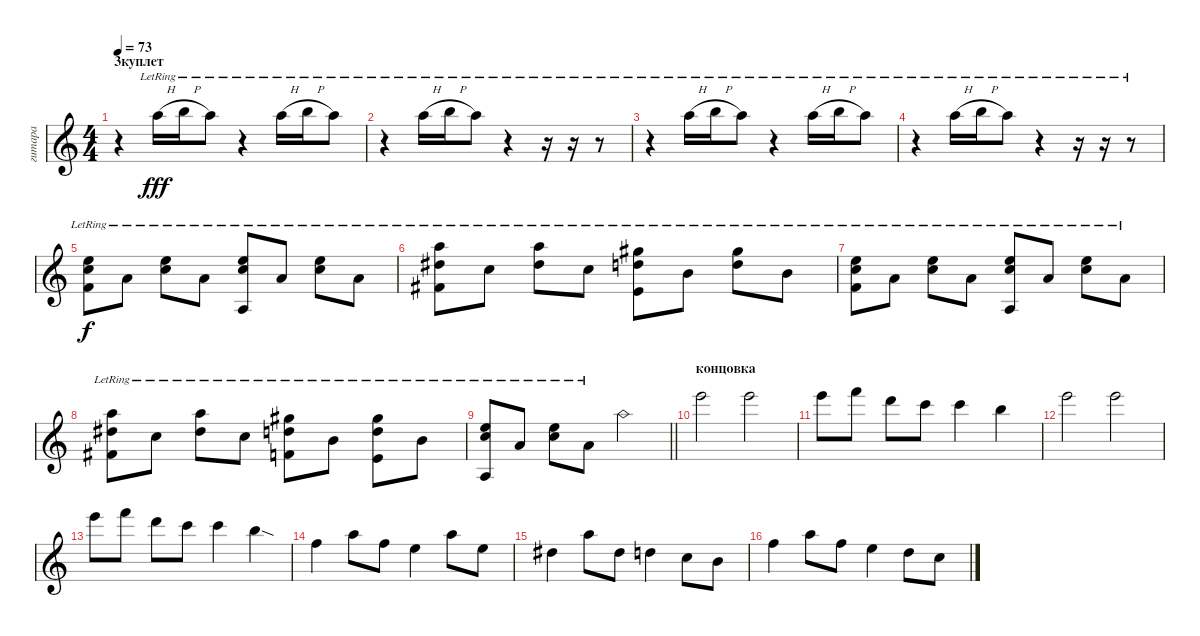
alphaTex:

\track ("гитара " "гитара ") {instrument acousticguitarsteel}
\staff {score}
\tuning (E4 B3 G3 D3 A2 E2) {hide}
\ts (4 4)
\section ("" "3куплет")
\tempo 73
\clef g2
\ks c
r.4{dy f} 5.1{h lr}.16{dy fff} 7.1{h lr}.16 5.1{lr}.8 r.4 5.1{h lr}.16 7.1{h lr}.16 5.1{lr}.8 |
r.4 5.1{h lr}.16 7.1{h lr}.16 5.1{lr}.8 r.4 r.16 r.16 r.8 |
r.4 5.1{h lr}.16 7.1{h lr}.16 5.1{lr}.8 r.4 5.1{h lr}.16 7.1{h lr}.16 5.1{lr}.8 |
r.4 5.1{h lr}.16 7.1{h lr}.16 5.1{lr}.8 r.4 r.16 r.16 r.8 |
(0.1{lr} 1.2{lr} 3.4).8{dy f} 2.3{lr}.8 (0.1{lr} 1.2{lr}).8 2.3{lr}.8 (0.1{lr} 1.2{lr} 0.5).8 2.3{lr}.8 (0.1{lr} 1.2{lr}).8 2.3{lr}.8 |
(5.1{lr} 4.2{lr} 4.4).8 5.3{lr}.8 (5.1{lr} 4.2{lr}).8 5.3{lr}.8 (4.1{lr} 3.2{lr} 2.4).8 4.3{lr}.8 (4.1{lr} 3.2{lr}).8 4.3{lr}.8 |
(0.1{lr} 1.2{lr} 3.4).8 2.3{lr}.8 (0.1{lr} 1.2{lr}).8 2.3{lr}.8 (0.1{lr} 1.2{lr} 0.5).8 2.3{lr}.8 (0.1{lr} 1.2{lr}).8 2.3{lr}.8 |
(5.1{lr} 4.2{lr} 4.4).8 5.3{lr}.8 (5.1{lr} 4.2{lr}).8 5.3{lr}.8 (4.1{lr} 3.2{lr} 3.4).8 4.3{lr}.8 (4.1{lr} 3.2{lr} 2.4).8 4.3{lr}.8 |
\barLineRight lightlight
(0.1{lr} 1.2{lr} 0.5{lr}).8 2.3{lr}.8 (0.1{lr} 1.2{lr}).8 2.3{lr}.8 7.4{nh}.2 |
\section ("" "концовка")
12.1.2 12.1.2 |
12.1.8 13.1.8 10.1.8 13.2.8 13.2.4 12.2.4 |
12.1.2 12.1.2 |
12.1.8 13.1.8 10.1.8 13.2.8 13.2.4 12.2{sod}.4 |
6.2.4 5.1.8 6.2.8 5.2.4 5.1.8 5.2.8 |
4.2.4 5.1.8 4.2.8 3.2.4 5.3.8 4.3.8 |
6.2.4 5.1.8 6.2.8 5.2.4 3.2.8 5.3.8
